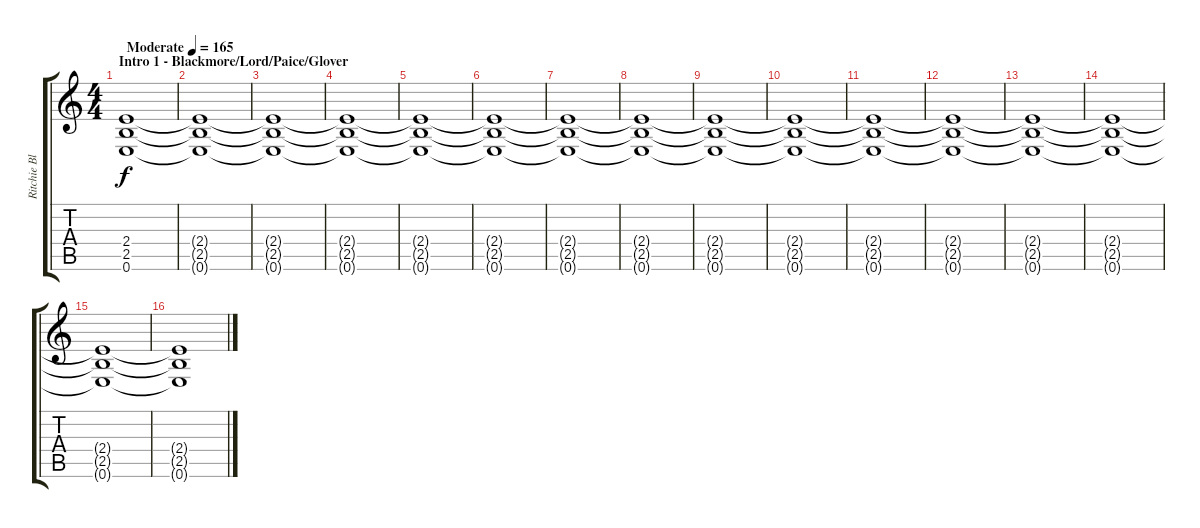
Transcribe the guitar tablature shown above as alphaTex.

\track ("Ritchie Blackmore - Guitar 2" "Ritchie Bl") {instrument overdrivenguitar}
\staff {score tabs}
\tuning (E4 B3 G3 D3 A2 E2) {hide}
\ts (4 4)
\section ("" "Intro 1 - Blackmore/Lord/Paice/Glover")
\tempo (165 "Moderate")
\clef g2
\ks c
(2.4 2.5 0.6).1{dy f instrument overdrivenguitar} |
(2.4{t} 2.5{t} 0.6{t}).1 |
(2.4{t} 2.5{t} 0.6{t}).1 |
(2.4{t} 2.5{t} 0.6{t}).1 |
(2.4{t} 2.5{t} 0.6{t}).1 |
(2.4{t} 2.5{t} 0.6{t}).1 |
(2.4{t} 2.5{t} 0.6{t}).1 |
(2.4{t} 2.5{t} 0.6{t}).1 |
(2.4{t} 2.5{t} 0.6{t}).1 |
(2.4{t} 2.5{t} 0.6{t}).1 |
(2.4{t} 2.5{t} 0.6{t}).1 |
(2.4{t} 2.5{t} 0.6{t}).1 |
(2.4{t} 2.5{t} 0.6{t}).1 |
(2.4{t} 2.5{t} 0.6{t}).1 |
(2.4{t} 2.5{t} 0.6{t}).1 |
(2.4{t} 2.5{t} 0.6{t}).1
